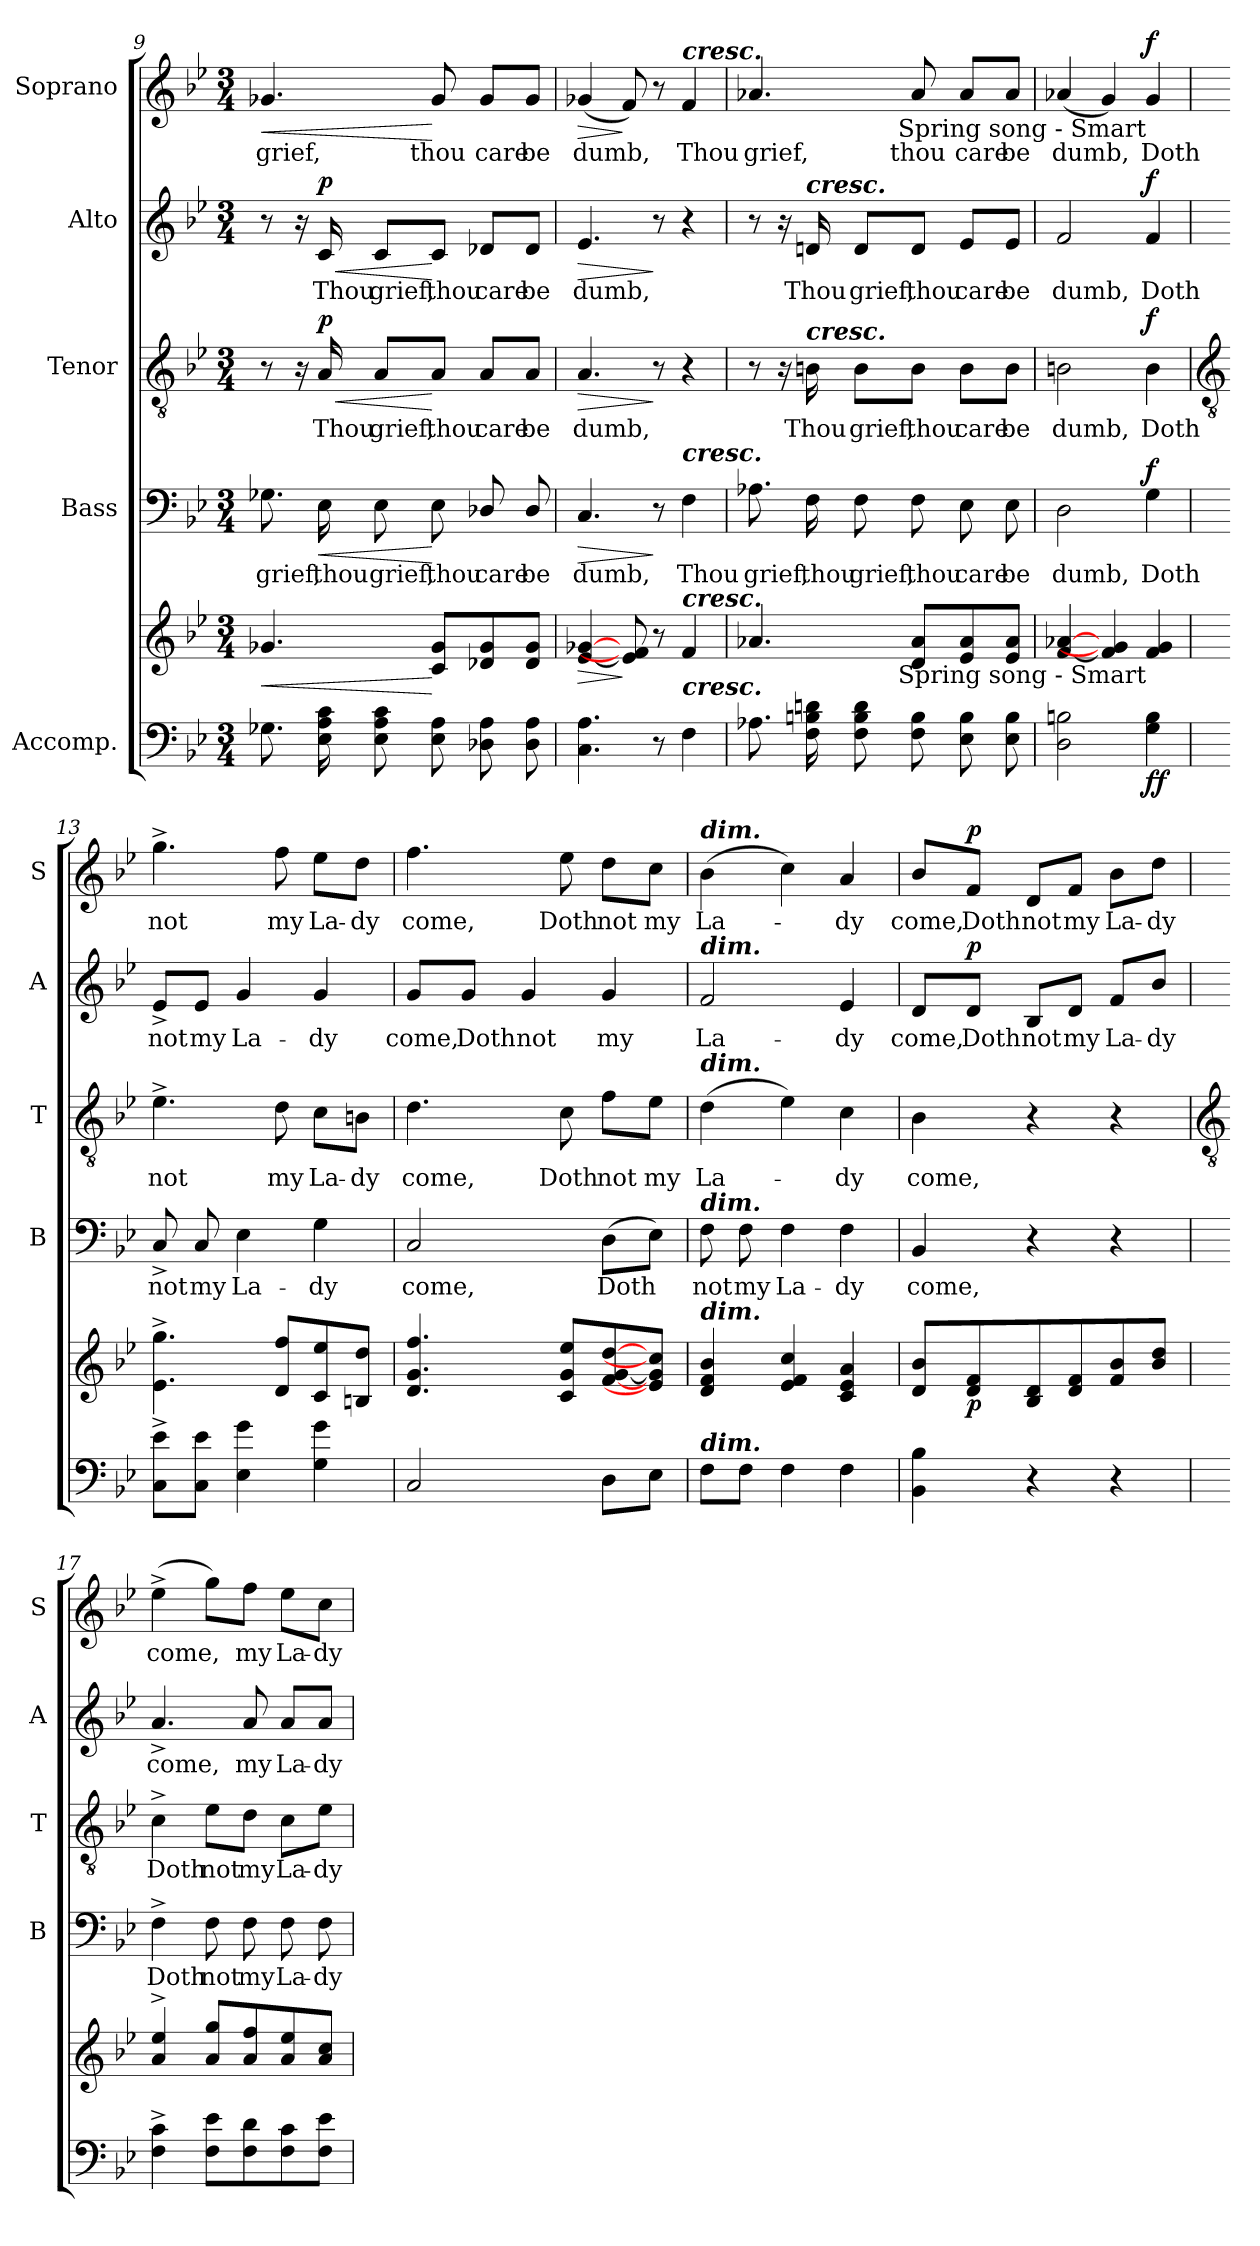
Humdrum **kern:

**kern	**kern	**dynam	**kern	**text	**dynam	**kern	**text	**dynam	**kern	**text	**dynam	**kern	**text	**dynam
*part5	*part5	*part5	*part4	*part4	*part4	*part3	*part3	*part3	*part2	*part2	*part2	*part1	*part1	*part1
*staff6	*staff5	*staff5/6	*staff4	*staff4	*staff4	*staff3	*staff3	*staff3	*staff2	*staff2	*staff2	*staff1	*staff1	*staff1
*I"Accomp.	*	*	*I"Bass	*	*	*I"Tenor	*	*	*I"Alto	*	*	*I"Soprano	*	*
*	*	*	*I'B	*	*	*I'T	*	*	*I'A	*	*	*I'S	*	*
!!LO:LB:g=z
*clefF4	*clefG2	*	*clefF4	*	*	*clefGv2	*	*	*clefG2	*	*	*clefG2	*	*
*k[b-e-]	*k[b-e-]	*	*k[b-e-]	*	*	*k[b-e-]	*	*	*k[b-e-]	*	*	*k[b-e-]	*	*
*B-:	*B-:	*	*B-:	*	*	*B-:	*	*	*B-:	*	*	*B-:	*	*
*M3/4	*M3/4	*	*M3/4	*	*	*M3/4	*	*	*M3/4	*	*	*M3/4	*	*
=9	=9	=9	=9	=9	=9	=9	=9	=9	=9	=9	=9	=9	=9	=9
!	!	!LO:HP:b	!	!LO:LY:b	!	!	!	!	!	!	!	!	!LO:LY:b	!LO:HP:b
8.G-XL	4.g-X	<	8.G-X	grief,	.	8r	.	.	8r	.	.	4.g-X	grief,	<
.	.	.	.	.	.	16r	.	.	16r	.	.	.	.	.
!	!	!	!	!LO:LY:b	!LO:HP:b	!	!LO:LY:b	!LO:HP:b	!	!LO:LY:b	!LO:HP:b	!	!	!
!	!	!	!	!	!	!	!	!LO:DY:n=1:b	!	!	!LO:DY:n=1:b	!	!	!
16E- 16A 16cL	.	.	16E-	thou	<	16A	Thou	< p	16c	Thou	< p	.	.	.
!	!	!	!	!LO:LY:b	!	!	!LO:LY:b	!	!	!LO:LY:b	!	!	!	!
8E- 8A 8c	.	.	8E-	grief,	.	8A/L	grief,	.	8c/L	grief,	.	.	.	.
!	!	!	!	!LO:LY:b	!	!	!LO:LY:b	!	!	!LO:LY:b	!	!	!LO:LY:b	!
8E- 8A	8c 8g-L	[	8E-	thou	[	8A/J	thou	[	8c/J	thou	[	8g-	thou	[
!	!	!	!	!LO:LY:b	!	!	!LO:LY:b	!	!	!LO:LY:b	!	!	!LO:LY:b	!
8D-X 8A	8d-X 8g-	.	8D-X/	care	.	8A/L	care	.	8d-X/L	care	.	8g-/L	care	.
!	!	!	!	!LO:LY:b	!	!	!LO:LY:b	!	!	!LO:LY:b	!	!	!LO:LY:b	!
8D- 8AJ	8d- 8g-J	.	8D-/	be	.	8A/J	be	.	8d-/J	be	.	8g-/J	be	.
=10	=10	=10	=10	=10	=10	=10	=10	=10	=10	=10	=10	=10	=10	=10
!	!	!LO:HP:b	!	!LO:LY:b	!LO:HP:b	!	!LO:LY:b	!LO:HP:b	!	!LO:LY:b	!LO:HP:b	!	!LO:LY:b	!LO:HP:b
4.C 4.A	[4e- [4g-X	>	4.C	dumb,	>	4.A	dumb,	>	4.e-	dumb,	>	(<4g-X	dumb,	>
.	8e-] 8f]	]	.	.	.	.	.	.	.	.	.	8f)	.	]
8r	8r	.	8r	.	]	8r	.	]	8r	.	]	8r	.	.
!	!	!	!	!	!	!	!	!	!	!	!	!LO:TX:a:Bi:t=cresc.	!	!
!	!	!	!LO:TX:a:Bi:t=cresc.	!	!	!	!	!	!	!	!	!	!	!
!	!LO:TX:a:Bi:t=cresc.	!	!	!	!	!	!	!	!	!	!	!	!	!
!LO:TX:a:Bi:t=cresc.	!	!	!	!	!	!	!	!	!	!	!	!	!	!
!	!	!	!	!LO:LY:b	!	!	!	!	!	!	!	!	!LO:LY:b	!
4F	4f	.	4F	Thou	.	4r	.	.	4r	.	.	4f	Thou	.
=11	=11	=11	=11	=11	=11	=11	=11	=11	=11	=11	=11	=11	=11	=11
!	!	!	!	!LO:LY:b	!	!	!	!	!	!	!	!	!LO:LY:b	!
8.A-XL	4.a-X	.	8.A-X	grief,	.	8r	.	.	8r	.	.	4.a-X	grief,	.
.	.	.	.	.	.	16r	.	.	16r	.	.	.	.	.
!	!	!	!	!	!	!	!	!	!LO:TX:a:Bi:t=cresc.	!	!	!	!	!
!	!	!	!	!	!	!LO:TX:a:Bi:t=cresc.	!	!	!	!	!	!	!	!
!	!	!	!	!LO:LY:b	!	!	!LO:LY:b	!	!	!LO:LY:b	!	!	!	!
16F 16Bn 16dnL	.	.	16F	thou	.	16Bn	Thou	.	16dn	Thou	.	.	.	.
!	!	!	!	!LO:LY:b	!	!	!LO:LY:b	!	!	!LO:LY:b	!	!	!	!
8F 8B 8d	.	.	8F	grief,	.	8B\L	grief,	.	8d/L	grief,	.	.	.	.
!	!	!	!	!LO:LY:b	!	!	!LO:LY:b	!	!	!LO:LY:b	!	!	!LO:LY:b	!
8F 8B	8d 8a-L	.	8F	thou	.	8B\J	thou	.	8d/J	thou	.	8a-	thou	.
!	!	!	!	!LO:LY:b	!	!	!LO:LY:b	!	!	!LO:LY:b	!	!	!LO:LY:b	!
8E- 8B	8e- 8a-	.	8E-	care	.	8B\L	care	.	8e-/L	care	.	8a-/L	care	.
!	!	!	!	!LO:LY:b	!	!	!LO:LY:b	!	!	!LO:LY:b	!	!	!LO:LY:b	!
8E- 8BJ	8e- 8a-J	.	8E-	be	.	8B\J	be	.	8e-/J	be	.	8a-/J	be	.
=12	=12	=12	=12	=12	=12	=12	=12	=12	=12	=12	=12	=12	=12	=12
!	!	!	!	!LO:LY:b	!	!	!LO:LY:b	!	!	!LO:LY:b	!	!	!LO:LY:b	!
2D 2Bn	[4f [4a-X	.	2D	dumb,	.	2Bn	dumb,	.	2f	dumb,	.	(<4a-X	dumb,	.
.	4f] 4g]	.	.	.	.	.	.	.	.	.	.	4g)	.	.
!	!	!	!	!	!	!	!	!	!	!	!	!LO:TX:b:rj:t=Spring song - Smart	!	!
!	!LO:TX:b:rj:t=Spring song - Smart	!	!	!	!	!	!	!	!	!	!	!	!	!
!	!	!LO:DY:b=2	!	!LO:LY:b	!	!	!LO:LY:b	!	!	!LO:LY:b	!	!	!LO:LY:b	!
!	!	!LO:DY:n=1:b	!	!	!LO:DY:b	!	!	!LO:DY:b	!	!	!LO:DY:b	!	!	!LO:DY:b
4G 4B	4f 4g	f f	4G	Doth	f	4B	Doth	f	4f	Doth	f	4g	Doth	f
!!LO:LB:g=z
=13	=13	=13	=13	=13	=13	=13	=13	=13	=13	=13	=13	=13	=13	=13
*	*	*	*	*	*	*clefGv2	*	*	*	*	*	*	*	*
!	!	!	!	!LO:LY:b	!	!	!LO:LY:b	!	!	!LO:LY:b	!	!	!LO:LY:b	!
8C^ 8e-^L	4.e-^ 4.gg^	.	8C^	not	.	4.e-^	not	.	8e-^/L	not	.	4.gg^	not	.
!	!	!	!	!LO:LY:b	!	!	!	!	!	!LO:LY:b	!	!	!	!
8C 8e-J	.	.	8C	my	.	.	.	.	8e-/J	my	.	.	.	.
!	!	!	!	!LO:LY:b	!	!	!	!	!	!LO:LY:b	!	!	!	!
4E- 4g	.	.	4E-	La-	.	.	.	.	4g	La-	.	.	.	.
!	!	!	!	!	!	!	!LO:LY:b	!	!	!	!	!	!LO:LY:b	!
.	8d 8ffL	.	.	.	.	8d	my	.	.	.	.	8ff	my	.
!	!	!	!	!LO:LY:b	!	!	!LO:LY:b	!	!	!LO:LY:b	!	!	!LO:LY:b	!
4G 4g	8c 8ee-	.	4G	-dy	.	8c\L	La-	.	4g	-dy	.	8ee-\L	La-	.
!	!	!	!	!	!	!	!LO:LY:b	!	!	!	!	!	!LO:LY:b	!
.	8Bn 8ddJ	.	.	.	.	8Bn\J	-dy	.	.	.	.	8dd\J	-dy	.
=14	=14	=14	=14	=14	=14	=14	=14	=14	=14	=14	=14	=14	=14	=14
!	!	!	!	!LO:LY:b	!	!	!LO:LY:b	!	!	!LO:LY:b	!	!	!LO:LY:b	!
2C	4.d 4.g 4.ff	.	2C	come,	.	4.d	come,	.	8g/L	come,	.	4.ff	come,	.
!	!	!	!	!	!	!	!	!	!	!LO:LY:b	!	!	!	!
.	.	.	.	.	.	.	.	.	8g/J	Doth	.	.	.	.
!	!	!	!	!	!	!	!	!	!	!LO:LY:b	!	!	!	!
.	.	.	.	.	.	.	.	.	4g	not	.	.	.	.
!	!	!	!	!	!	!	!LO:LY:b	!	!	!	!	!	!LO:LY:b	!
.	8c 8g 8ee-L	.	.	.	.	8c	Doth	.	.	.	.	8ee-	Doth	.
!	!	!	!	!LO:LY:b	!	!	!LO:LY:b	!	!	!LO:LY:b	!	!	!LO:LY:b	!
8DL	[8f [8g [8dd	.	(>8DL	Doth	.	8f\L	not	.	4g	my	.	8dd\L	not	.
!	!	!	!	!	!	!	!LO:LY:b	!	!	!	!	!	!LO:LY:b	!
8E-J	8e-] 8g] 8cc]J	.	8E-J)	.	.	8e-\J	my	.	.	.	.	8cc\J	my	.
=15	=15	=15	=15	=15	=15	=15	=15	=15	=15	=15	=15	=15	=15	=15
!	!	!	!	!	!	!	!	!	!	!	!	!LO:TX:a:Bi:t=dim.	!	!
!	!	!	!	!	!	!	!	!	!LO:TX:a:Bi:t=dim.	!	!	!	!	!
!	!	!	!	!	!	!LO:TX:a:Bi:t=dim.	!	!	!	!	!	!	!	!
!	!	!	!LO:TX:a:Bi:t=dim.	!	!	!	!	!	!	!	!	!	!	!
!	!LO:TX:a:Bi:t=dim.	!	!	!	!	!	!	!	!	!	!	!	!	!
!LO:TX:a:Bi:t=dim.	!	!	!	!	!	!	!	!	!	!	!	!	!	!
!	!	!	!	!LO:LY:b	!	!	!LO:LY:b	!	!	!LO:LY:b	!	!	!LO:LY:b	!
8FL	4d 4f 4b-	.	8F	not	.	(>4d	La-	.	2f	La-	.	(>4b-	La-	.
!	!	!	!	!LO:LY:b	!	!	!	!	!	!	!	!	!	!
8FJ	.	.	8F	my	.	.	.	.	.	.	.	.	.	.
!	!	!	!	!LO:LY:b	!	!	!	!	!	!	!	!	!	!
4F	4e- 4f 4cc	.	4F	La-	.	4e-)	.	.	.	.	.	4cc)	.	.
!	!	!	!	!LO:LY:b	!	!	!LO:LY:b	!	!	!LO:LY:b	!	!	!LO:LY:b	!
4F	4c 4e- 4a	.	4F	-dy	.	4c	dy	.	4e-	-dy	.	4a	dy	.
=16	=16	=16	=16	=16	=16	=16	=16	=16	=16	=16	=16	=16	=16	=16
!	!	!	!	!LO:LY:b	!	!	!LO:LY:b	!	!	!LO:LY:b	!	!	!LO:LY:b	!
4BB- 4B-	8d/ 8b-/L	.	4BB-	come,	.	4B-	come,	.	8d/L	come,	.	8b-/L	come,	.
!	!	!LO:DY:b	!	!	!	!	!	!	!	!LO:LY:b	!LO:DY:b	!	!LO:LY:b	!LO:DY:b
.	8d 8f	p	.	.	.	.	.	.	8d/J	Doth	p	8f/J	Doth	p
!	!	!	!	!	!	!	!	!	!	!LO:LY:b	!	!	!LO:LY:b	!
4r	8B- 8d	.	4r	.	.	4r	.	.	8B-/L	not	.	8d/L	not	.
!	!	!	!	!	!	!	!	!	!	!LO:LY:b	!	!	!LO:LY:b	!
.	8d 8f	.	.	.	.	.	.	.	8d/J	my	.	8f/J	my	.
!	!	!	!	!	!	!	!	!	!	!LO:LY:b	!	!	!LO:LY:b	!
4r	8f 8b-	.	4r	.	.	4r	.	.	8f/L	La-	.	8b-\L	La-	.
!	!	!	!	!	!	!	!	!	!	!LO:LY:b	!	!	!LO:LY:b	!
.	8b- 8ddJ	.	.	.	.	.	.	.	8b-/J	-dy	.	8dd\J	-dy	.
!!LO:LB:g=z
=17	=17	=17	=17	=17	=17	=17	=17	=17	=17	=17	=17	=17	=17	=17
*	*	*	*	*	*	*clefGv2	*	*	*	*	*	*	*	*
*	*^	*	*	*	*	*	*	*	*	*	*	*	*	*
!	!	!LO:N:vis=1	!	!	!LO:LY:b	!	!	!LO:LY:b	!	!	!LO:LY:b	!	!	!LO:LY:b	!
4F^ 4c^	4a^ 4ee-^	2.ryy	.	4F^	Doth	.	4c^	Doth	.	4.a^	come,	.	(>4ee-^	come,	.
!	!	!	!	!	!LO:LY:b	!	!	!LO:LY:b	!	!	!	!	!	!	!
8F 8e-L	8a 8ggL	.	.	8F	not	.	8e-\L	not	.	.	.	.	8gg\L)	.	.
!	!	!	!	!	!LO:LY:b	!	!	!LO:LY:b	!	!	!LO:LY:b	!	!	!LO:LY:b	!
8F 8d	8a 8ff	.	.	8F	my	.	8d\J	my	.	8a	my	.	8ff\J	my	.
!	!	!	!	!	!LO:LY:b	!	!	!LO:LY:b	!	!	!LO:LY:b	!	!	!LO:LY:b	!
8F 8c	8a 8ee-	.	.	8F	La-	.	8c\L	La-	.	8a/L	La-	.	8ee-\L	La-	.
!	!	!	!	!	!LO:LY:b	!	!	!LO:LY:b	!	!	!LO:LY:b	!	!	!LO:LY:b	!
8F 8e-J	8a 8ccJ	.	.	8F	-dy	.	8e-\J	-dy	.	8a/J	-dy	.	8cc\J	-dy	.
*	*v	*v	*	*	*	*	*	*	*	*	*	*	*	*	*
=	=	=	=	=	=	=	=	=	=	=	=	=	=	=
*-	*-	*-	*-	*-	*-	*-	*-	*-	*-	*-	*-	*-	*-	*-
